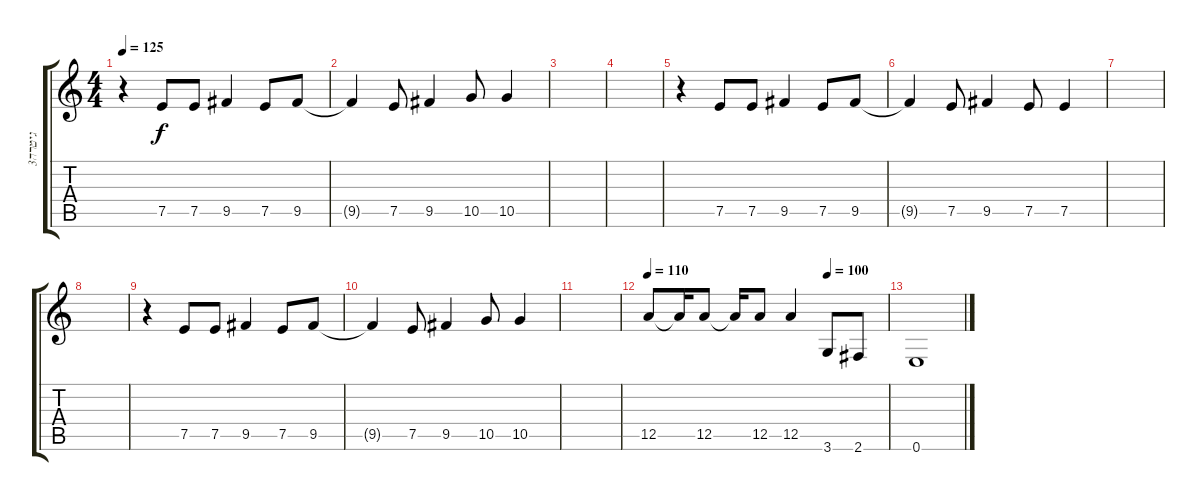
\track ("גיטרה3" "גיטרה3") {instrument overdrivenguitar}
\staff {score tabs}
\tuning (E4 B3 G3 D3 A2 E2) {hide}
\ts (4 4)
\tempo 125
\clef g2
\ks c
r.4{dy f} 7.5.8 7.5.8 9.5.4 7.5.8 9.5.8 |
9.5{t}.4 7.5.8 9.5.4 10.5.8 10.5.4 |
|
|
r.4 7.5.8 7.5.8 9.5.4 7.5.8 9.5.8 |
9.5{t}.4 7.5.8 9.5.4 7.5.8 7.5.4 |
|
|
r.4 7.5.8 7.5.8 9.5.4 7.5.8 9.5.8 |
9.5{t}.4 7.5.8 9.5.4 10.5.8 10.5.4 |
|
\tempo 110
\tempo (100 0.75)
12.5.8 12.5{t}.16 12.5.8 12.5{t}.16 12.5.8 12.5.4 3.6.8 2.6.8 |
0.6.1
